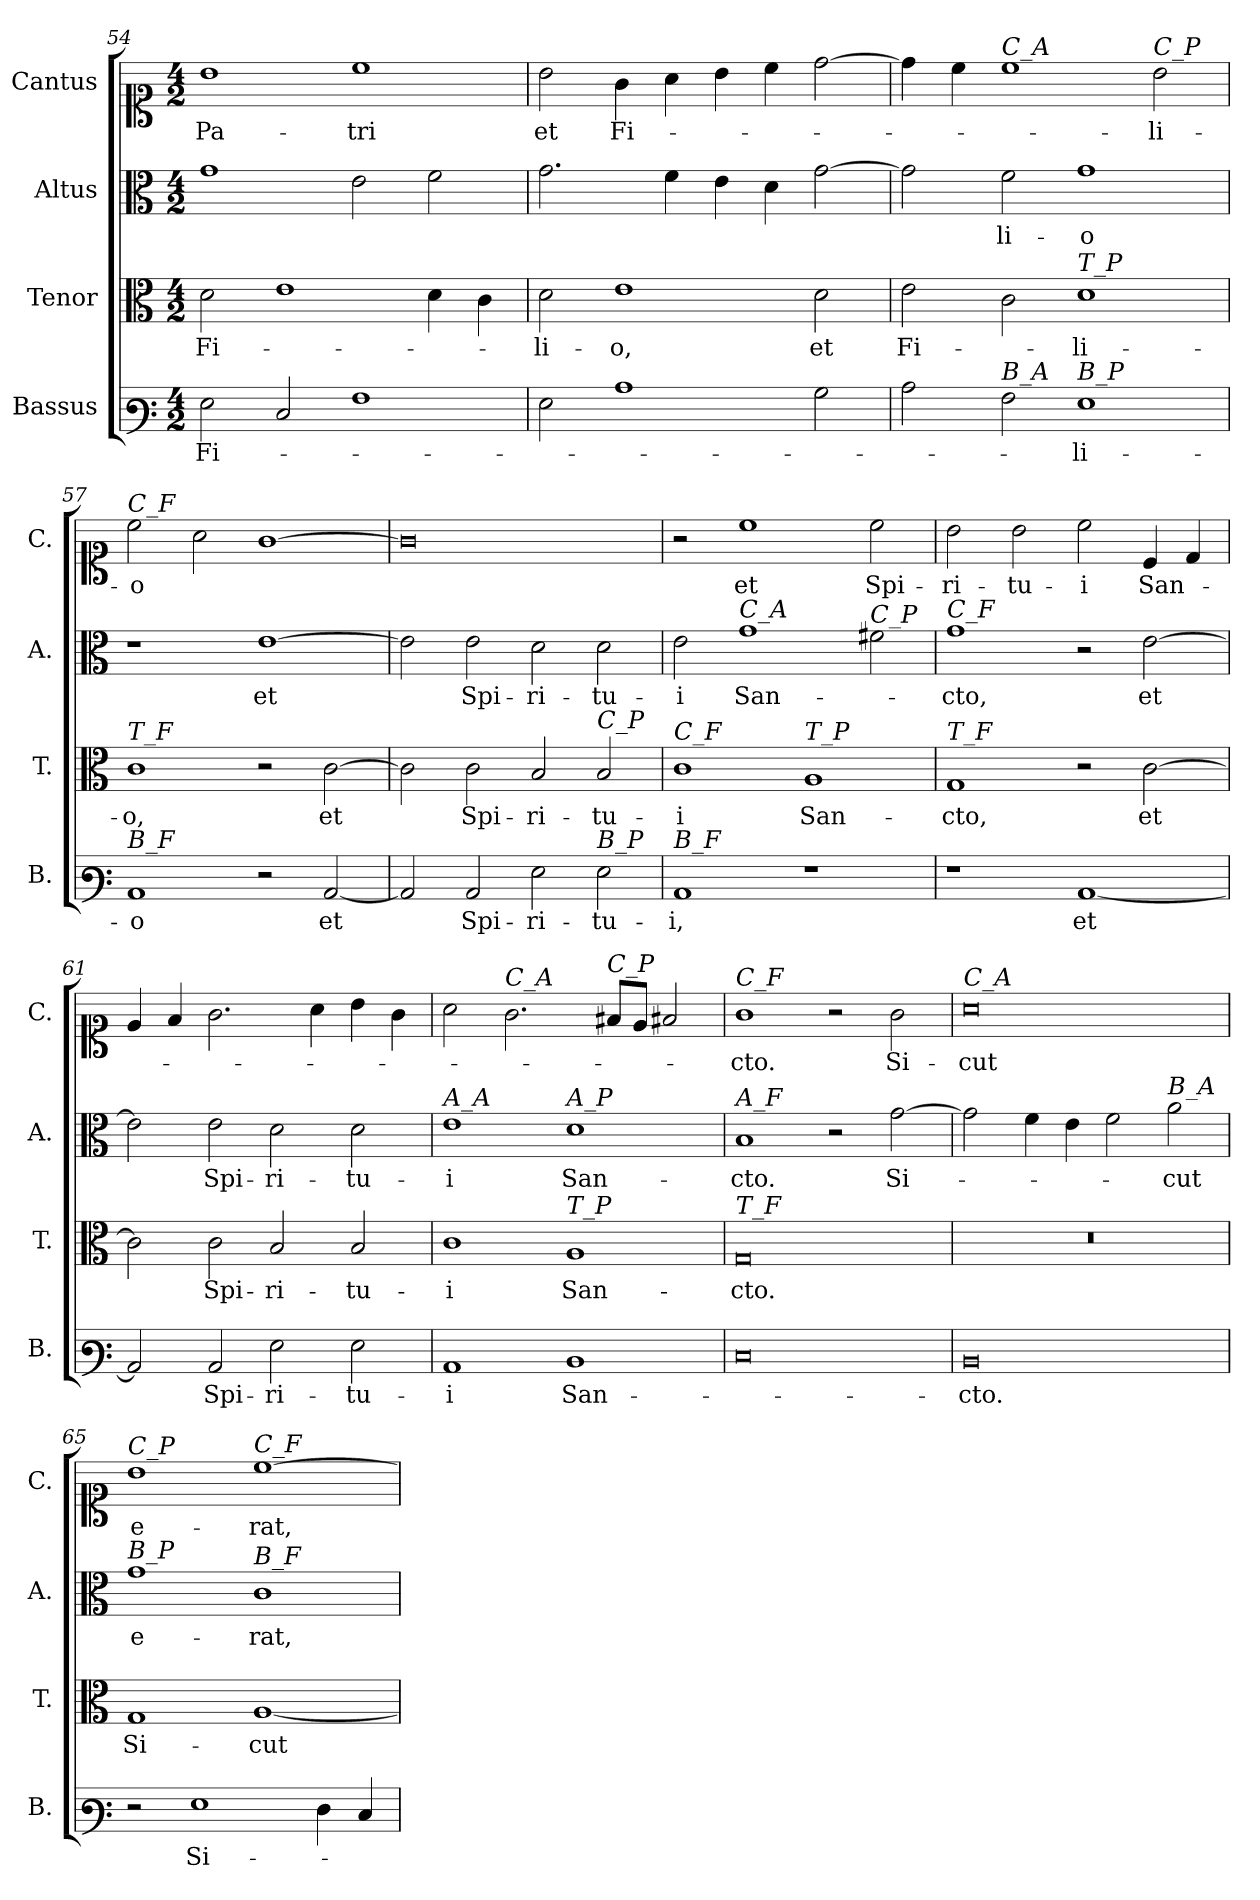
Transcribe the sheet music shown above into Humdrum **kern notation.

**kern	**text	**kern	**text	**kern	**text	**kern	**text
*part4	*part4	*part3	*part3	*part2	*part2	*part1	*part1
*staff4	*staff4	*staff3	*staff3	*staff2	*staff2	*staff1	*staff1
*I"Bassus	*	*I"Tenor	*	*I"Altus	*	*I"Cantus	*
*I'B.	*	*I'T.	*	*I'A.	*	*I'C.	*
!!LO:PB:g=z
*clefF3	*	*clefC3	*	*clefC3	*	*clefC1	*
*k[]	*	*k[]	*	*k[]	*	*k[]	*
*M4/2	*	*M4/2	*	*M4/2	*	*M4/2	*
=54	=54	=54	=54	=54	=54	=54	=54
!	!LO:LY:b	!	!LO:LY:b	!	!	!	!LO:LY:b
2G\	Fi-	2d\	Fi-	1g	.	1b	Pa-
2E/	.	1e	.	.	.	.	.
!	!	!	!	!	!	!	!LO:LY:b
1A	.	.	.	2e\	.	1cc	-tri
.	.	4d\	.	2f\	.	.	.
.	.	4c\	.	.	.	.	.
=55	=55	=55	=55	=55	=55	=55	=55
!	!	!	!LO:LY:b	!	!	!	!LO:LY:b
2G\	.	2d\	-li-	2.g\	.	2b\	et
!	!	!	!LO:LY:b	!	!	!	!LO:LY:b
1c	.	1e	-o,	.	.	4g\	Fi-
.	.	.	.	4f\	.	4a\	.
.	.	.	.	4e\	.	4b\	.
.	.	.	.	4d\	.	4cc\	.
!	!	!	!LO:LY:b	!	!	!	!
2B\	.	2d\	et	[2g\	.	[2dd\	.
=56	=56	=56	=56	=56	=56	=56	=56
!	!	!	!LO:LY:b	!	!	!	!
2c\	.	2e\	Fi-	2g\]	.	4dd\]	.
.	.	.	.	.	.	4cc\	.
!	!	!	!	!	!	!LO:TX:a:i:t=C_A	!
!LO:TX:a:i:t=B_A	!	!	!	!	!	!	!
!	!	!	!	!	!LO:LY:b	!	!
2A\	.	2c\	.	2f\	-li-	1cc	.
!	!	!LO:TX:a:i:t=T_P	!	!	!	!	!
!LO:TX:a:i:t=B_P	!	!	!	!	!	!	!
!	!LO:LY:b	!	!LO:LY:b	!	!LO:LY:b	!	!
1G	-li-	1d	li-	1g	-o	.	.
!	!	!	!	!	!	!LO:TX:a:i:t=C_P	!
!	!	!	!	!	!	!	!LO:LY:b
.	.	.	.	.	.	2b\	-li-
=57	=57	=57	=57	=57	=57	=57	=57
!	!	!	!	!	!	!LO:TX:a:i:t=C_F	!
!	!	!LO:TX:a:i:t=T_F	!	!	!	!	!
!LO:TX:a:i:t=B_F	!	!	!	!	!	!	!
!	!LO:LY:b	!	!LO:LY:b	!	!	!	!LO:LY:b
1C	-o	1c	-o,	1r	.	2cc\	-o
.	.	.	.	.	.	2a\	.
!	!	!	!	!	!LO:LY:b	!	!
2r	.	2r	.	[1e	et	[1g	.
!	!LO:LY:b	!	!LO:LY:b	!	!	!	!
[2C/	et	[2c\	et	.	.	.	.
=58	=58	=58	=58	=58	=58	=58	=58
2C/]	.	2c\]	.	2e\]	.	0g]	.
!	!LO:LY:b	!	!LO:LY:b	!	!LO:LY:b	!	!
2C/	Spi-	2c\	Spi-	2e\	Spi-	.	.
!	!LO:LY:b	!	!LO:LY:b	!	!LO:LY:b	!	!
2G\	-ri-	2B/	-ri-	2d\	-ri-	.	.
!	!	!LO:TX:a:i:t=C_P	!	!	!	!	!
!LO:TX:a:i:t=B_P	!	!	!	!	!	!	!
!	!LO:LY:b	!	!LO:LY:b	!	!LO:LY:b	!	!
2G\	-tu-	2B/	-tu-	2d\	-tu-	.	.
=59	=59	=59	=59	=59	=59	=59	=59
!	!	!LO:TX:a:i:t=C_F	!	!	!	!	!
!LO:TX:a:i:t=B_F	!	!	!	!	!	!	!
!	!LO:LY:b	!	!LO:LY:b	!	!LO:LY:b	!	!
1C	-i,	1c	-i	2e\	-i	2r	.
!	!	!	!	!LO:TX:a:i:t=C_A	!	!	!
!	!	!	!	!	!LO:LY:b	!	!LO:LY:b
.	.	.	.	1g	San-	1cc	et
!	!	!LO:TX:a:i:t=T_P	!	!	!	!	!
!	!	!	!LO:LY:b	!	!	!	!
1r	.	1A	San-	.	.	.	.
!	!	!	!	!LO:TX:a:i:t=C_P	!	!	!
!	!	!	!	!	!	!	!LO:LY:b
.	.	.	.	2f#X\	.	2cc\	Spi-
!!LO:LB:g=z
=60	=60	=60	=60	=60	=60	=60	=60
!	!	!	!	!LO:TX:a:i:t=C_F	!	!	!
!	!	!LO:TX:a:i:t=T_F	!	!	!	!	!
!	!	!	!LO:LY:b	!	!LO:LY:b	!	!LO:LY:b
1r	.	1G	-cto,	1g	-cto,	2b\	-ri-
!	!	!	!	!	!	!	!LO:LY:b
.	.	.	.	.	.	2b\	-tu-
!	!LO:LY:b	!	!	!	!	!	!LO:LY:b
[1C	et	2r	.	2r	.	2cc\	-i
!	!	!	!LO:LY:b	!	!LO:LY:b	!	!LO:LY:b
.	.	[2c\	et	[2e\	et	4c/	San-
.	.	.	.	.	.	4d/	.
=61	=61	=61	=61	=61	=61	=61	=61
2C/]	.	2c\]	.	2e\]	.	4e/	.
.	.	.	.	.	.	4f/	.
!	!LO:LY:b	!	!LO:LY:b	!	!LO:LY:b	!	!
2C/	Spi-	2c\	Spi-	2e\	Spi-	2.g\	.
!	!LO:LY:b	!	!LO:LY:b	!	!LO:LY:b	!	!
2G\	-ri-	2B/	-ri-	2d\	-ri-	.	.
.	.	.	.	.	.	4a\	.
!	!LO:LY:b	!	!LO:LY:b	!	!LO:LY:b	!	!
2G\	-tu-	2B/	-tu-	2d\	-tu-	4b\	.
.	.	.	.	.	.	4g\	.
=62	=62	=62	=62	=62	=62	=62	=62
!	!	!	!	!LO:TX:a:i:t=A_A	!	!	!
!	!LO:LY:b	!	!LO:LY:b	!	!LO:LY:b	!	!
1C	-i	1c	-i	1e	-i	2a\	.
!	!	!	!	!	!	!LO:TX:a:i:t=C_A	!
.	.	.	.	.	.	2.g\	.
!	!	!	!	!LO:TX:a:i:t=A_P	!	!	!
!	!	!LO:TX:a:i:t=T_P	!	!	!	!	!
!	!LO:LY:b	!	!LO:LY:b	!	!LO:LY:b	!	!
1D	San-	1A	San-	1d	San-	.	.
!	!	!	!	!	!	!LO:TX:a:i:t=C_P	!
.	.	.	.	.	.	8f#X/L	.
.	.	.	.	.	.	8e/J	.
.	.	.	.	.	.	2f#X/	.
=63	=63	=63	=63	=63	=63	=63	=63
!	!	!	!	!	!	!LO:TX:a:i:t=C_F	!
!	!	!	!	!LO:TX:a:i:t=A_F	!	!	!
!	!	!LO:TX:a:i:t=T_F	!	!	!	!	!
!	!	!	!LO:LY:b	!	!LO:LY:b	!	!LO:LY:b
0E	.	0G	-cto.	1B	-cto.	1g	-cto.
.	.	.	.	2r	.	2r	.
!	!	!	!	!	!LO:LY:b	!	!LO:LY:b
.	.	.	.	[2g\	Si-	2g\	Si-
=64	=64	=64	=64	=64	=64	=64	=64
!	!	!	!	!	!	!LO:TX:a:i:t=C_A	!
!	!LO:LY:b	!	!	!	!	!	!LO:LY:b
0D	-cto.	0r	.	2g\]	.	0a	-cut
.	.	.	.	4f\	.	.	.
.	.	.	.	4e\	.	.	.
.	.	.	.	2f\	.	.	.
!	!	!	!	!LO:TX:a:i:t=B_A	!	!	!
!	!	!	!	!	!LO:LY:b	!	!
.	.	.	.	2a\	-cut	.	.
=65	=65	=65	=65	=65	=65	=65	=65
!	!	!	!	!	!	!LO:TX:a:i:t=C_P	!
!	!	!	!	!LO:TX:a:i:t=B_P	!	!	!
!	!	!	!LO:LY:b	!	!LO:LY:b	!	!LO:LY:b
2r	.	1G	Si-	1g	e-	1b	e-
!	!LO:LY:b	!	!	!	!	!	!
1G	Si-	.	.	.	.	.	.
!	!	!	!	!	!	!LO:TX:a:i:t=C_F	!
!	!	!	!	!LO:TX:a:i:t=B_F	!	!	!
!	!	!	!LO:LY:b	!	!LO:LY:b	!	!LO:LY:b
.	.	[1A	-cut	1c	-rat,	[1cc	-rat,
4F\	.	.	.	.	.	.	.
4E/	.	.	.	.	.	.	.
=	=	=	=	=	=	=	=
*-	*-	*-	*-	*-	*-	*-	*-
